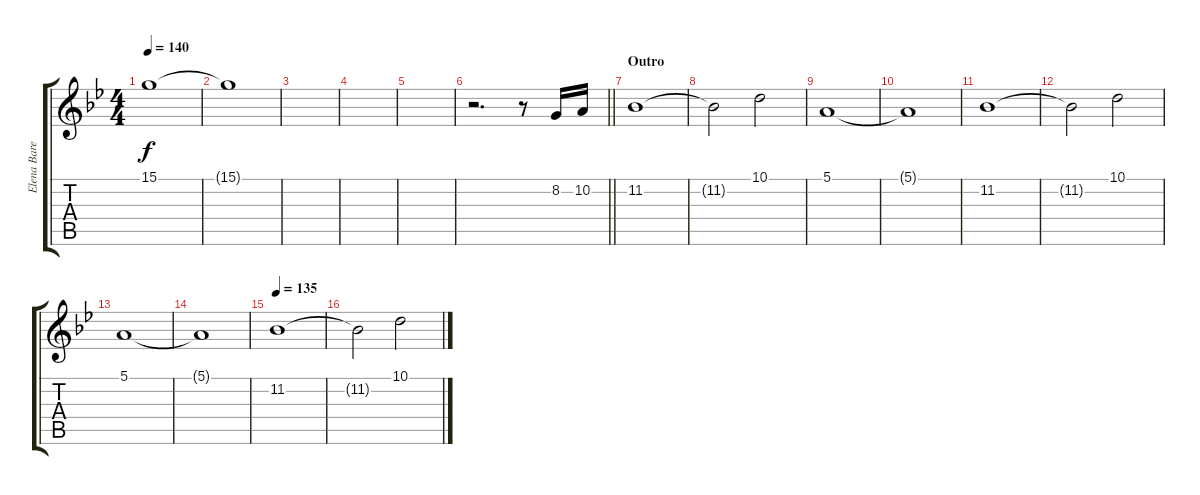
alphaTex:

\track ("Elena Barere / Carol Webb" "Elena Bare") {instrument violin}
\staff {score tabs}
\tuning (E4 B3 G3 D3 A2 E2) {hide}
\ts (4 4)
\tempo 140
\clef g2
\ks bb
15.1{t}.1{dy f} |
15.1{t}.1 |
|
|
|
\barLineRight lightlight
r.2{d} r.8 8.2.16{volume 5 balance 0} 10.2.16 |
\section ("" "Outro")
11.2.1 |
11.2{t}.2 10.1.2 |
5.1.1 |
5.1{t}.1 |
11.2.1 |
11.2{t}.2 10.1.2 |
5.1.1 |
5.1{t}.1 |
\tempo 135
11.2.1 |
11.2{t}.2 10.1.2
